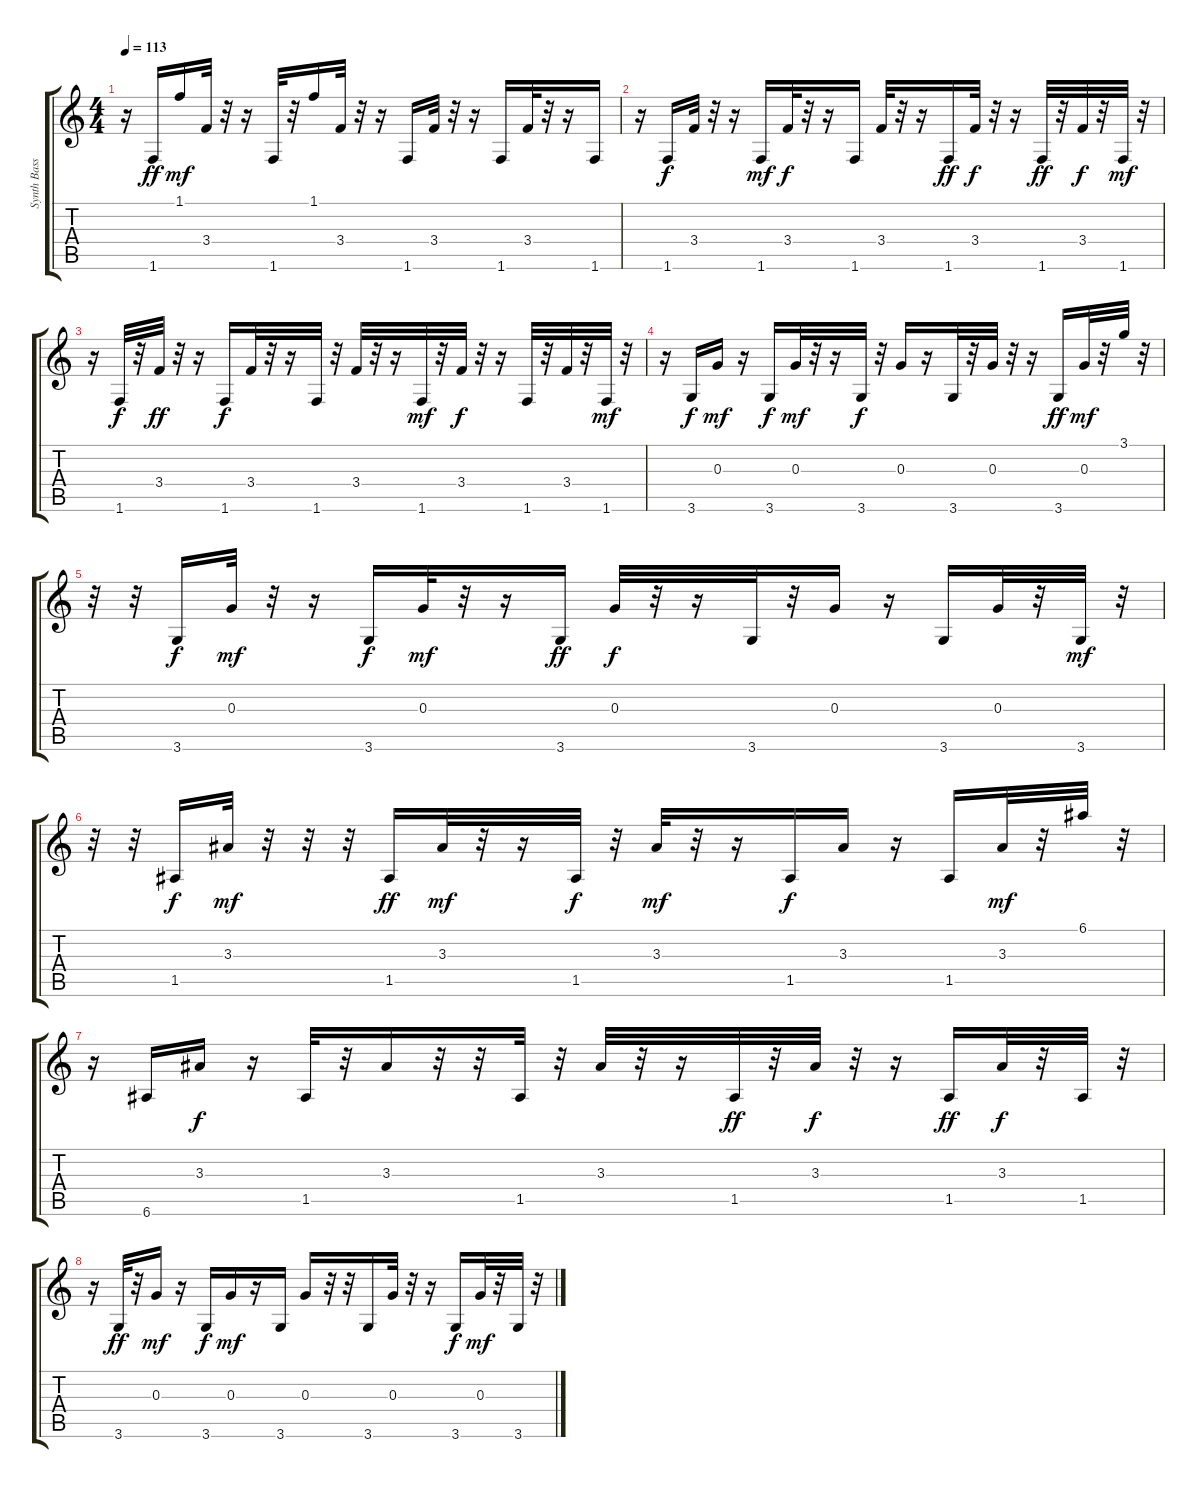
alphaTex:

\track ("Synth Bass" "Synth Bass") {instrument synthbass1}
\staff {score tabs}
\tuning (E4 B3 G3 D3 A2 E2) {hide}
\ts (4 4)
\tempo 113
\clef g2
\ks c
r.16{dy f} 1.6.16{dy ff} 1.1.16{dy mf} 3.4.32 r.32 r.16 1.6.32 r.32 1.1.16 3.4.32 r.32 r.16 1.6.16 3.4.32 r.32 r.16 1.6.16 3.4.32 r.32 r.16 1.6.16 |
r.16 1.6.16{dy f} 3.4.32 r.32 r.16 1.6.16{dy mf} 3.4.32{dy f} r.32 r.16 1.6.16 3.4.32 r.32 r.16 1.6.16{dy ff} 3.4.32{dy f} r.32 r.16 1.6.32{dy ff} r.32 3.4.32{dy f} r.32 1.6.32{dy mf} r.32 |
r.16 1.6.32{dy f} r.32 3.4.32{dy ff} r.32 r.16 1.6.16{dy f} 3.4.32 r.32 r.16 1.6.32 r.32 3.4.32 r.32 r.16 1.6.32{dy mf} r.32 3.4.32{dy f} r.32 r.16 1.6.32 r.32 3.4.32 r.32 1.6.32{dy mf} r.32 |
r.16 3.6.16{dy f} 0.3.16{dy mf} r.16 3.6.16{dy f} 0.3.32{dy mf} r.32 r.16 3.6.32{dy f} r.32 0.3.16 r.16 3.6.32 r.32 0.3.32 r.32 r.16 3.6.16{dy ff} 0.3.32{dy mf} r.32 3.1.32 r.32 |
r.32 r.32 3.6.16{dy f} 0.3.32{dy mf} r.32 r.16 3.6.16{dy f} 0.3.32{dy mf} r.32 r.16 3.6.16{dy ff} 0.3.32{dy f} r.32 r.16 3.6.32 r.32 0.3.16 r.16 3.6.16 0.3.32 r.32 3.6.32{dy mf} r.32 |
r.32 r.32 1.5.16{dy f} 3.3.32{dy mf} r.32 r.32 r.32 1.5.16{dy ff} 3.3.32{dy mf} r.32 r.16 1.5.32{dy f} r.32 3.3.32{dy mf} r.32 r.16 1.5.16{dy f} 3.3.16 r.16 1.5.16 3.3.32{dy mf} r.32 6.1.32 r.32 |
r.16 6.6.16 3.3.16{dy f} r.16 1.5.32 r.32 3.3.16 r.32 r.32 1.5.32 r.32 3.3.32 r.32 r.16 1.5.32{dy ff} r.32 3.3.32{dy f} r.32 r.16 1.5.16{dy ff} 3.3.32{dy f} r.32 1.5.32 r.32 |
r.16 3.6.32{dy ff} r.32 0.3.16{dy mf} r.16 3.6.16{dy f} 0.3.16{dy mf} r.16 3.6.16 0.3.16 r.32 r.32 3.6.16 0.3.32 r.32 r.16 3.6.16{dy f} 0.3.32{dy mf} r.32 3.6.32 r.32
